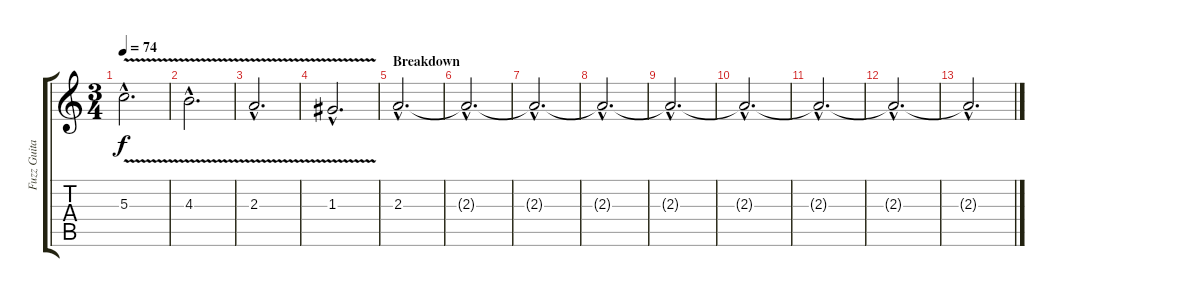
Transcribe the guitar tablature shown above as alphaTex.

\track ("Fuzz Guitar" "Fuzz Guita") {instrument distortionguitar}
\staff {score tabs}
\tuning (E4 B3 G3 D3 A2 E2) {hide}
\ts (3 4)
\tempo 74
\clef g2
\ks c
5.3{v hac}.2{d dy f} |
4.3{v hac}.2{d} |
2.3{v hac}.2{d} |
1.3{v hac}.2{d} |
\section ("" "Breakdown")
2.3{hac}.2{d} |
2.3{hac t}.2{d} |
2.3{hac t}.2{d} |
2.3{hac t}.2{d} |
2.3{hac t}.2{d} |
2.3{hac t}.2{d} |
2.3{hac t}.2{d} |
2.3{hac t}.2{d} |
2.3{hac t}.2{d}
